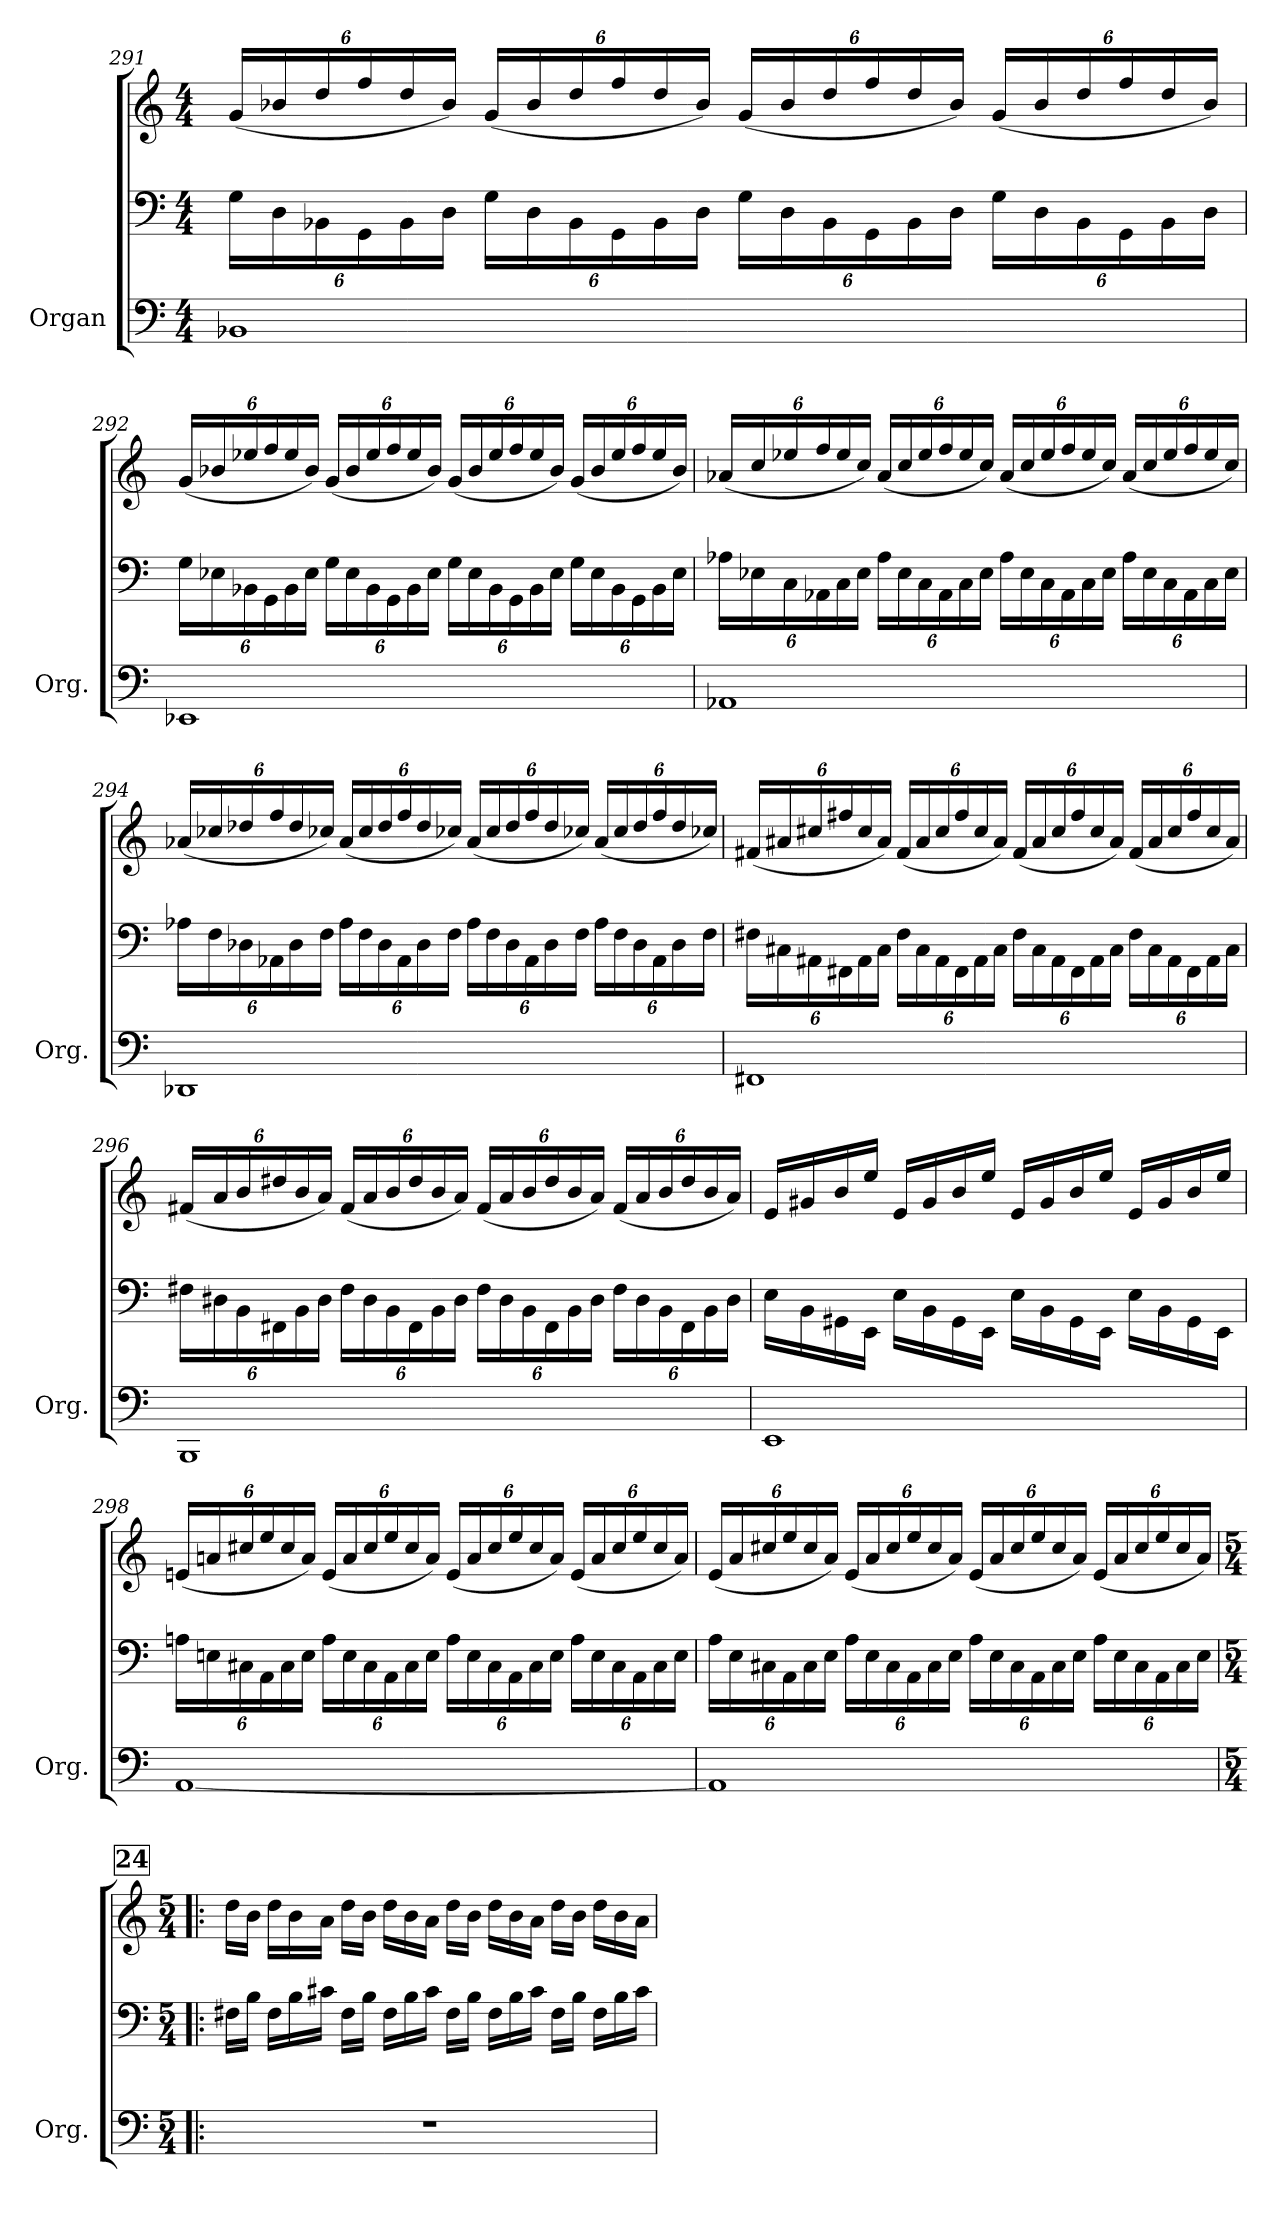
**kern	**kern	**kern
*part1	*part1	*part1
*staff3	*staff2	*staff1
*I"Organ	*	*
*I'Org.	*	*
*clefF4	*clefF4	*clefG2
*k[]	*k[]	*k[]
*M4/4	*M4/4	*M4/4
*	*Xbrackettup	*Xbrackettup
=291	=291	=291
1BB-X	24G\LL	(<24g/LL
.	24D\	24b-X/
.	24BB-X\	24dd/
.	24GG\	24ff/
.	24BB-\	24dd/
.	24D\JJ	24b-/JJ)
.	24G\LL	(<24g/LL
.	24D\	24b-/
.	24BB-\	24dd/
.	24GG\	24ff/
.	24BB-\	24dd/
.	24D\JJ	24b-/JJ)
.	24G\LL	(<24g/LL
.	24D\	24b-/
.	24BB-\	24dd/
.	24GG\	24ff/
.	24BB-\	24dd/
.	24D\JJ	24b-/JJ)
.	24G\LL	(<24g/LL
.	24D\	24b-/
.	24BB-\	24dd/
.	24GG\	24ff/
.	24BB-\	24dd/
.	24D\JJ	24b-/JJ)
=292	=292	=292
1EE-X	24G\LL	(<24g/LL
.	24E-X\	24b-X/
.	24BB-X\	24ee-X/
.	24GG\	24ff/
.	24BB-\	24ee-/
.	24E-\JJ	24b-/JJ)
.	24G\LL	(<24g/LL
.	24E-\	24b-/
.	24BB-\	24ee-/
.	24GG\	24ff/
.	24BB-\	24ee-/
.	24E-\JJ	24b-/JJ)
.	24G\LL	(<24g/LL
.	24E-\	24b-/
.	24BB-\	24ee-/
.	24GG\	24ff/
.	24BB-\	24ee-/
.	24E-\JJ	24b-/JJ)
.	24G\LL	(<24g/LL
.	24E-\	24b-/
.	24BB-\	24ee-/
.	24GG\	24ff/
.	24BB-\	24ee-/
.	24E-\JJ	24b-/JJ)
!!LO:LB:g=z
=293	=293	=293
1AA-X	24A-X\LL	(<24a-X/LL
.	24E-X\	24cc/
.	24C\	24ee-X/
.	24AA-X\	24ff/
.	24C\	24ee-/
.	24E-\JJ	24cc/JJ)
.	24A-\LL	(<24a-/LL
.	24E-\	24cc/
.	24C\	24ee-/
.	24AA-\	24ff/
.	24C\	24ee-/
.	24E-\JJ	24cc/JJ)
.	24A-\LL	(<24a-/LL
.	24E-\	24cc/
.	24C\	24ee-/
.	24AA-\	24ff/
.	24C\	24ee-/
.	24E-\JJ	24cc/JJ)
.	24A-\LL	(<24a-/LL
.	24E-\	24cc/
.	24C\	24ee-/
.	24AA-\	24ff/
.	24C\	24ee-/
.	24E-\JJ	24cc/JJ)
=294	=294	=294
1DD-X	24A-X\LL	(<24a-X/LL
.	24F\	24cc-X/
.	24D-X\	24dd-X/
.	24AA-X\	24ff/
.	24D-\	24dd-/
.	24F\JJ	24cc-X/JJ)
.	24A-\LL	(<24a-/LL
.	24F\	24cc-/
.	24D-\	24dd-/
.	24AA-\	24ff/
.	24D-\	24dd-/
.	24F\JJ	24cc-X/JJ)
.	24A-\LL	(<24a-/LL
.	24F\	24cc-/
.	24D-\	24dd-/
.	24AA-\	24ff/
.	24D-\	24dd-/
.	24F\JJ	24cc-X/JJ)
.	24A-\LL	(<24a-/LL
.	24F\	24cc-/
.	24D-\	24dd-/
.	24AA-\	24ff/
.	24D-\	24dd-/
.	24F\JJ	24cc-X/JJ)
=295	=295	=295
1FF#X	24F#X\LL	(<24f#X/LL
.	24C#X\	24a#X/
.	24AA#X\	24cc#X/
.	24FF#X\	24ff#X/
.	24AA#\	24cc#/
.	24C#\JJ	24a#/JJ)
.	24F#\LL	(<24f#/LL
.	24C#\	24a#/
.	24AA#\	24cc#/
.	24FF#\	24ff#/
.	24AA#\	24cc#/
.	24C#\JJ	24a#/JJ)
.	24F#\LL	(<24f#/LL
.	24C#\	24a#/
.	24AA#\	24cc#/
.	24FF#\	24ff#/
.	24AA#\	24cc#/
.	24C#\JJ	24a#/JJ)
.	24F#\LL	(<24f#/LL
.	24C#\	24a#/
.	24AA#\	24cc#/
.	24FF#\	24ff#/
.	24AA#\	24cc#/
.	24C#\JJ	24a#/JJ)
!!LO:PB:g=z
=296	=296	=296
1BBB	24F#X\LL	(<24f#X/LL
.	24D#X\	24a/
.	24BB\	24b/
.	24FF#X\	24dd#X/
.	24BB\	24b/
.	24D#\JJ	24a/JJ)
.	24F#\LL	(<24f#/LL
.	24D#\	24a/
.	24BB\	24b/
.	24FF#\	24dd#/
.	24BB\	24b/
.	24D#\JJ	24a/JJ)
.	24F#\LL	(<24f#/LL
.	24D#\	24a/
.	24BB\	24b/
.	24FF#\	24dd#/
.	24BB\	24b/
.	24D#\JJ	24a/JJ)
.	24F#\LL	(<24f#/LL
.	24D#\	24a/
.	24BB\	24b/
.	24FF#\	24dd#/
.	24BB\	24b/
.	24D#\JJ	24a/JJ)
=297	=297	=297
1EE	16E\LL	16e/LL
.	16BB\	16g#X/
.	16GG#X\	16b/
.	16EE\JJ	16ee/JJ
.	16E\LL	16e/LL
.	16BB\	16g#/
.	16GG#\	16b/
.	16EE\JJ	16ee/JJ
.	16E\LL	16e/LL
.	16BB\	16g#/
.	16GG#\	16b/
.	16EE\JJ	16ee/JJ
.	16E\LL	16e/LL
.	16BB\	16g#/
.	16GG#\	16b/
.	16EE\JJ	16ee/JJ
=298	=298	=298
[1AA	24An\LL	(<24en/LL
.	24En\	24an/
.	24C#X\	24cc#X/
.	24AA\	24ee/
.	24C#\	24cc#/
.	24E\JJ	24a/JJ)
.	24A\LL	(<24e/LL
.	24E\	24a/
.	24C#\	24cc#/
.	24AA\	24ee/
.	24C#\	24cc#/
.	24E\JJ	24a/JJ)
.	24A\LL	(<24e/LL
.	24E\	24a/
.	24C#\	24cc#/
.	24AA\	24ee/
.	24C#\	24cc#/
.	24E\JJ	24a/JJ)
.	24A\LL	(<24e/LL
.	24E\	24a/
.	24C#\	24cc#/
.	24AA\	24ee/
.	24C#\	24cc#/
.	24E\JJ	24a/JJ)
=299	=299	=299
1AA]	24A\LL	(<24e/LL
.	24E\	24a/
.	24C#X\	24cc#X/
.	24AA\	24ee/
.	24C#\	24cc#/
.	24E\JJ	24a/JJ)
.	24A\LL	(<24e/LL
.	24E\	24a/
.	24C#\	24cc#/
.	24AA\	24ee/
.	24C#\	24cc#/
.	24E\JJ	24a/JJ)
.	24A\LL	(<24e/LL
.	24E\	24a/
.	24C#\	24cc#/
.	24AA\	24ee/
.	24C#\	24cc#/
.	24E\JJ	24a/JJ)
.	24A\LL	(<24e/LL
.	24E\	24a/
.	24C#\	24cc#/
.	24AA\	24ee/
.	24C#\	24cc#/
.	24E\JJ	24a/JJ)
!!LO:LB:g=z
!!LO:REH:place=s1:a:B:fs=14:t=24
=300!|:	=300!|:	=300!|:
*M5/4	*M5/4	*M5/4
4%5r	16F#X\LL	16dd\LL
.	16B\JJ	16b\JJ
.	16F#\LL	16dd\LL
.	16B\	16b\
.	16c#X\JJ	16a\JJ
.	16F#\LL	16dd\LL
.	16B\JJ	16b\JJ
.	16F#\LL	16dd\LL
.	16B\	16b\
.	16c#\JJ	16a\JJ
.	16F#\LL	16dd\LL
.	16B\JJ	16b\JJ
.	16F#\LL	16dd\LL
.	16B\	16b\
.	16c#\JJ	16a\JJ
.	16F#\LL	16dd\LL
.	16B\JJ	16b\JJ
.	16F#\LL	16dd\LL
.	16B\	16b\
.	16c#\JJ	16a\JJ
=	=	=
*-	*-	*-
